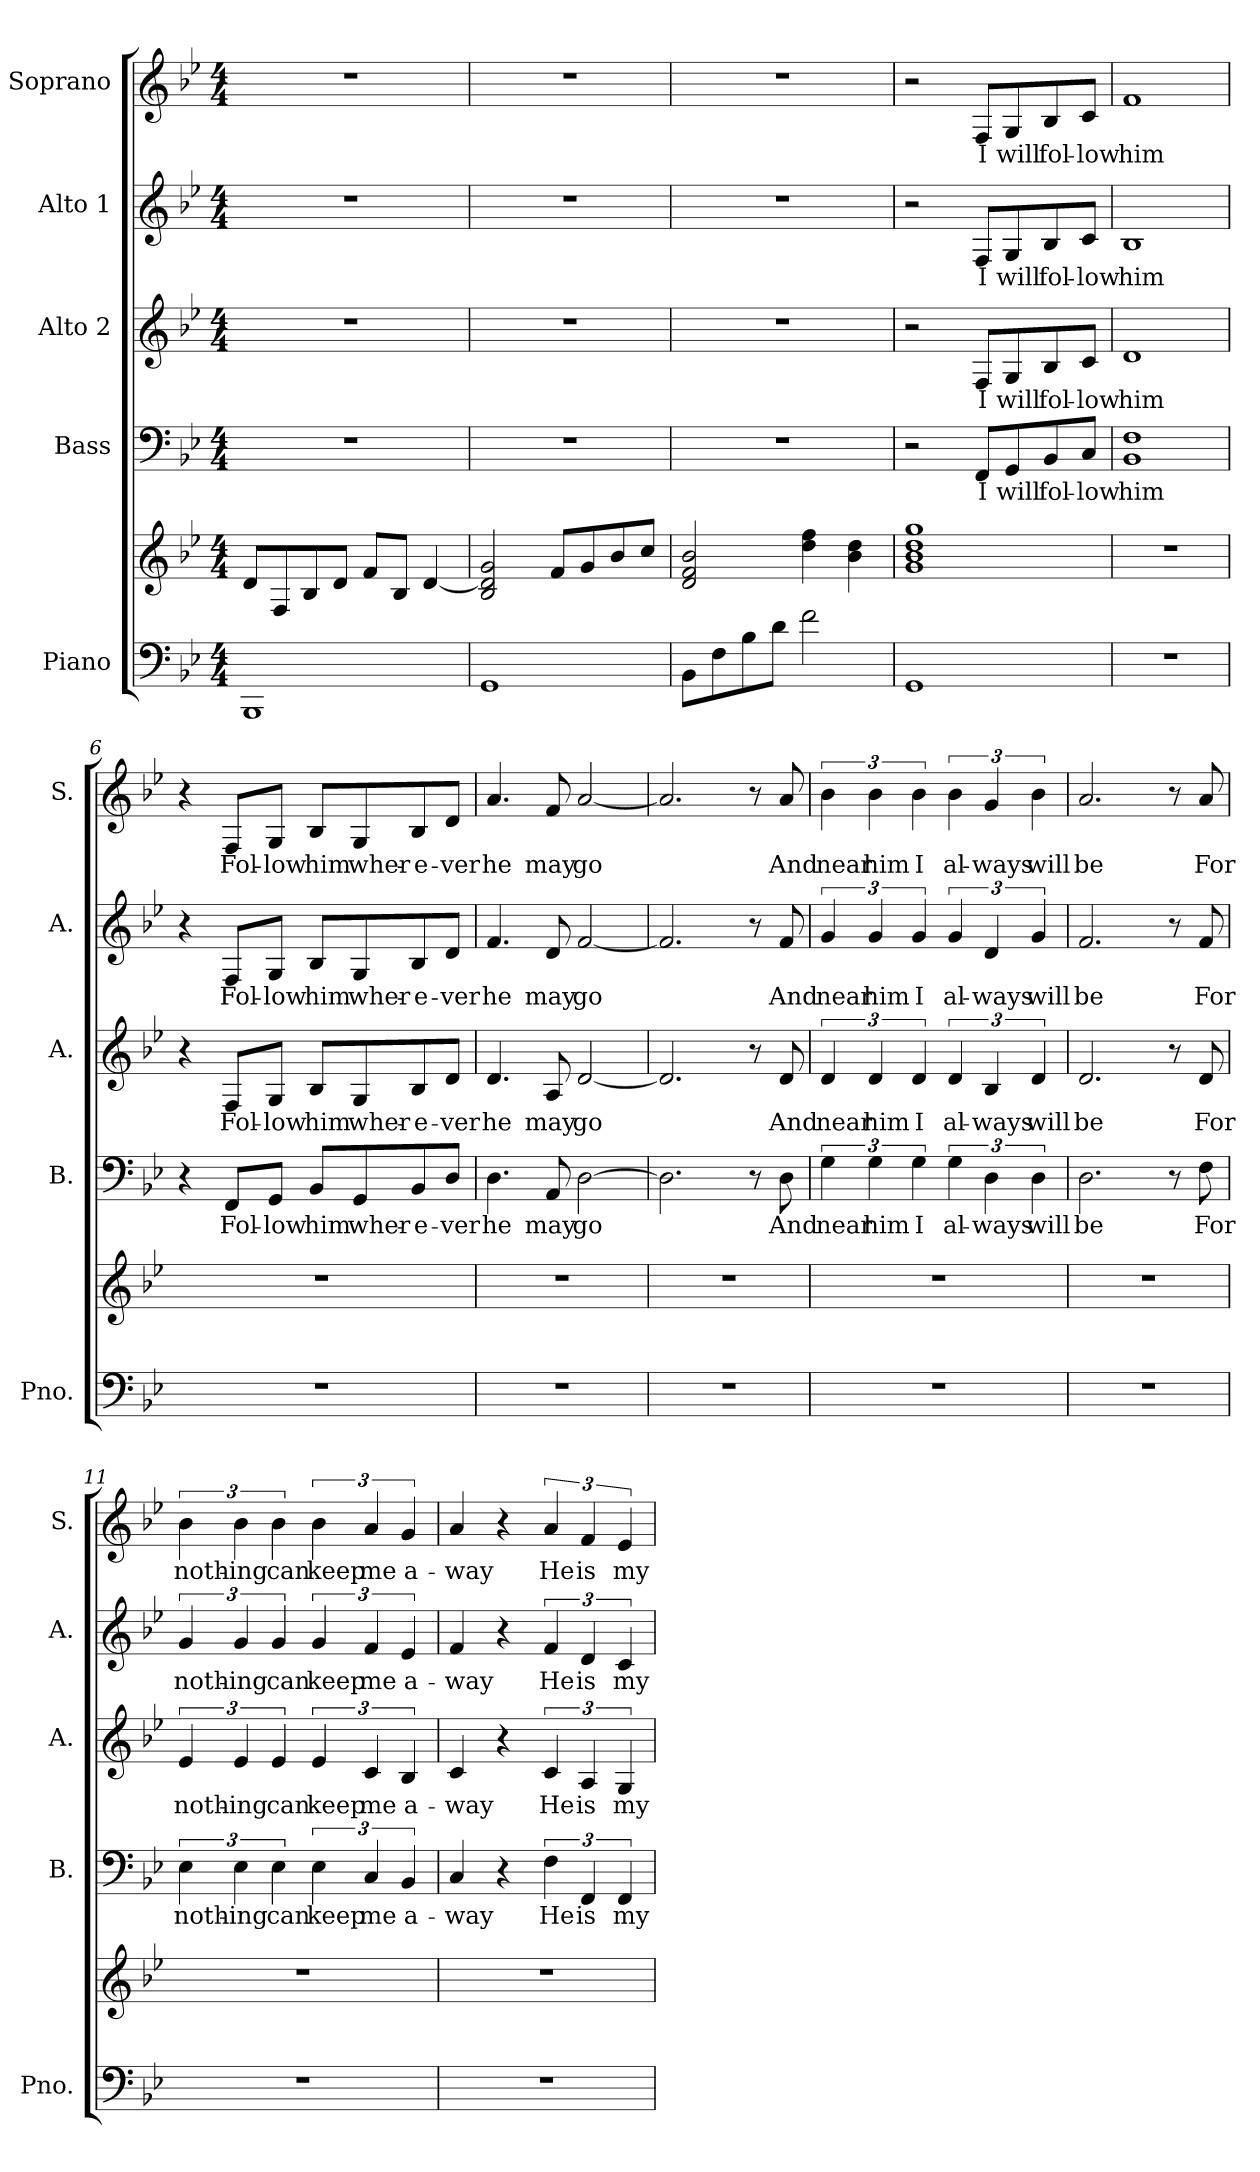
**kern	**kern	**kern	**text	**kern	**text	**kern	**text	**kern	**text
*part5	*part5	*part4	*part4	*part3	*part3	*part2	*part2	*part1	*part1
*staff6	*staff5	*staff4	*staff4	*staff3	*staff3	*staff2	*staff2	*staff1	*staff1
*I"Piano	*	*I"Bass	*	*I"Alto 2	*	*I"Alto 1	*	*I"Soprano	*
*I'Pno.	*	*I'B.	*	*I'A.	*	*I'A.	*	*I'S.	*
*clefF4	*clefG2	*clefF4	*	*clefG2	*	*clefG2	*	*clefG2	*
*k[b-e-]	*k[b-e-]	*k[b-e-]	*	*k[b-e-]	*	*k[b-e-]	*	*k[b-e-]	*
*B-:	*B-:	*B-:	*	*B-:	*	*B-:	*	*B-:	*
*M4/4	*M4/4	*M4/4	*	*M4/4	*	*M4/4	*	*M4/4	*
*MM76	*MM76	*MM76	*	*MM76	*	*MM76	*	*MM76	*
=1	=1	=1	=1	=1	=1	=1	=1	=1	=1
1BBB-	8d/L	1r	.	1r	.	1r	.	1r	.
.	8F/	.	.	.	.	.	.	.	.
.	8B-/	.	.	.	.	.	.	.	.
.	8d/J	.	.	.	.	.	.	.	.
.	8f/L	.	.	.	.	.	.	.	.
.	8B-/J	.	.	.	.	.	.	.	.
.	[4d/	.	.	.	.	.	.	.	.
=2	=2	=2	=2	=2	=2	=2	=2	=2	=2
1GG	2B-/ 2d/] 2g/	1r	.	1r	.	1r	.	1r	.
.	8f/L	.	.	.	.	.	.	.	.
.	8g/	.	.	.	.	.	.	.	.
.	8b-/	.	.	.	.	.	.	.	.
.	8cc/J	.	.	.	.	.	.	.	.
=3	=3	=3	=3	=3	=3	=3	=3	=3	=3
8BB-\L	2d/ 2f/ 2b-/	1r	.	1r	.	1r	.	1r	.
8F\	.	.	.	.	.	.	.	.	.
8B-\	.	.	.	.	.	.	.	.	.
8d\J	.	.	.	.	.	.	.	.	.
2f\	4dd\ 4ff\	.	.	.	.	.	.	.	.
.	4b-\ 4dd\	.	.	.	.	.	.	.	.
=4	=4	=4	=4	=4	=4	=4	=4	=4	=4
1GG	1g 1b- 1dd 1gg	2r	.	2r	.	2r	.	2r	.
.	.	8FF/L	I	8F/L	I	8F/L	I	8F/L	I
.	.	8GG/	will	8G/	will	8G/	will	8G/	will
.	.	8BB-/	fol-	8B-/	fol-	8B-/	fol-	8B-/	fol-
.	.	8C/J	-low	8c/J	-low	8c/J	-low	8c/J	-low
=5	=5	=5	=5	=5	=5	=5	=5	=5	=5
1r	1r	1BB- 1F	him	1d	him	1B-	him	1f	him
=6	=6	=6	=6	=6	=6	=6	=6	=6	=6
1r	1r	4r	.	4r	.	4r	.	4r	.
.	.	8FF/L	Fol-	8F/L	Fol-	8F/L	Fol-	8F/L	Fol-
.	.	8GG/J	-low	8G/J	-low	8G/J	-low	8G/J	-low
.	.	8BB-/L	him	8B-/L	him	8B-/L	him	8B-/L	him
.	.	8GG/	wher-	8G/	wher-	8G/	wher-	8G/	wher-
.	.	8BB-/	-e-	8B-/	-e-	8B-/	-e-	8B-/	-e-
.	.	8D/J	-ver	8d/J	-ver	8d/J	-ver	8d/J	-ver
=7	=7	=7	=7	=7	=7	=7	=7	=7	=7
1r	1r	4.D\	he	4.d/	he	4.f/	he	4.a/	he
.	.	8AA/	may	8A/	may	8d/	may	8f/	may
.	.	[2D\	go	[2d/	go	[2f/	go	[2a/	go
=8	=8	=8	=8	=8	=8	=8	=8	=8	=8
1r	1r	2.D\]	.	2.d/]	.	2.f/]	.	2.a/]	.
.	.	8r	.	8r	.	8r	.	8r	.
.	.	8D\	And	8d/	And	8f/	And	8a/	And
!!LO:LB:g=z
=9	=9	=9	=9	=9	=9	=9	=9	=9	=9
1r	1r	6G\	near	6d/	near	6g/	near	6b-\	near
.	.	6G\	him	6d/	him	6g/	him	6b-\	him
.	.	6G\	I	6d/	I	6g/	I	6b-\	I
.	.	6G\	al-	6d/	al-	6g/	al-	6b-\	al-
.	.	6D\	-ways	6B-/	-ways	6d/	-ways	6g/	-ways
.	.	6D\	will	6d/	will	6g/	will	6b-\	will
=10	=10	=10	=10	=10	=10	=10	=10	=10	=10
1r	1r	2.D\	be	2.d/	be	2.f/	be	2.a/	be
.	.	8r	.	8r	.	8r	.	8r	.
.	.	8F\	For	8d/	For	8f/	For	8a/	For
=11	=11	=11	=11	=11	=11	=11	=11	=11	=11
1r	1r	6E-\	noth-	6e-/	noth-	6g/	noth-	6b-\	noth-
.	.	6E-\	-ing	6e-/	-ing	6g/	-ing	6b-\	-ing
.	.	6E-\	can	6e-/	can	6g/	can	6b-\	can
.	.	6E-\	keep	6e-/	keep	6g/	keep	6b-\	keep
.	.	6C/	me	6c/	me	6f/	me	6a/	me
.	.	6BB-/	a-	6B-/	a-	6e-/	a-	6g/	a-
=12	=12	=12	=12	=12	=12	=12	=12	=12	=12
1r	1r	4C/	-way	4c/	-way	4f/	-way	4a/	-way
.	.	4r	.	4r	.	4r	.	4r	.
.	.	6F\	He	6c/	He	6f/	He	6a/	He
.	.	6FF/	is	6A/	is	6d/	is	6f/	is
.	.	6FF/	my	6G/	my	6c/	my	6e-/	my
=	=	=	=	=	=	=	=	=	=
*-	*-	*-	*-	*-	*-	*-	*-	*-	*-
